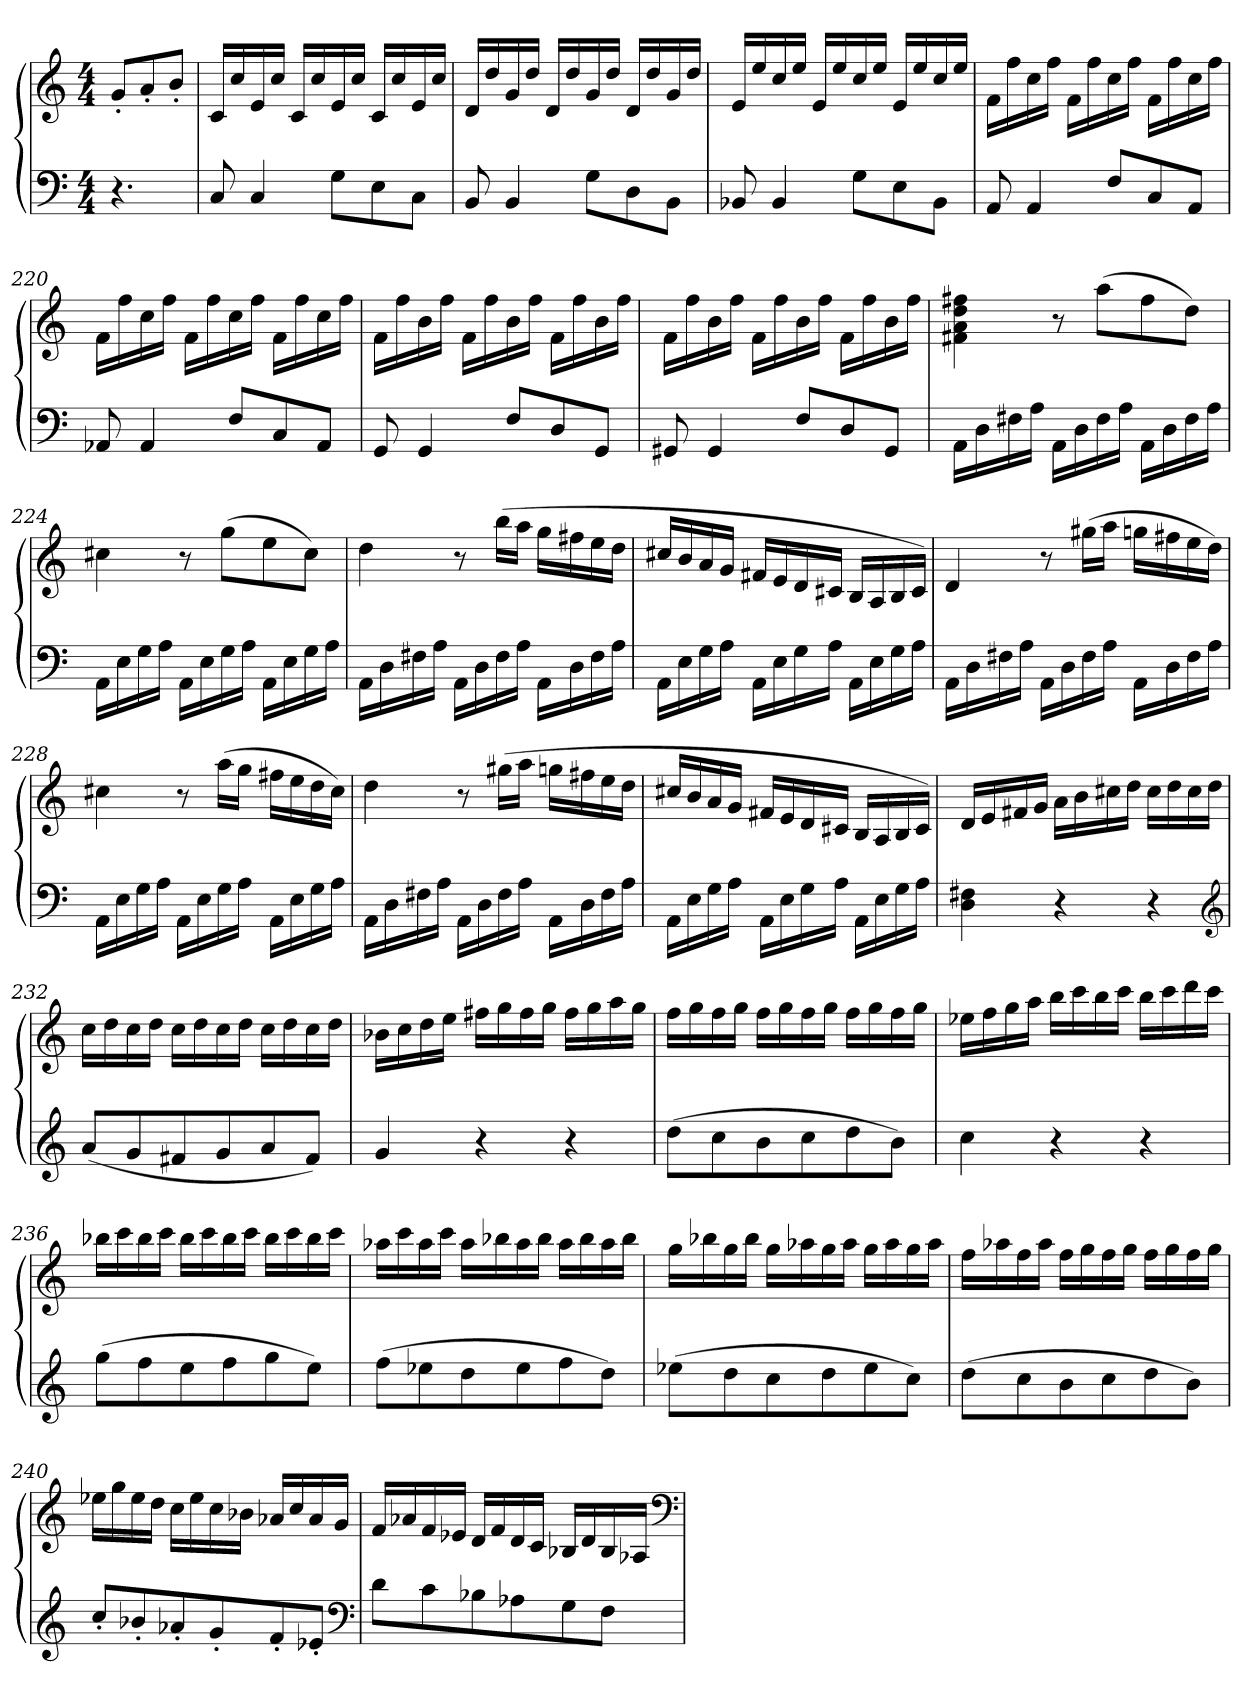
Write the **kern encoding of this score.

**kern	**kern
*part1	*part1
*staff2	*staff1
*clefF4	*clefG2
*k[]	*k[]
*C:	*C:
*M4/4	*M4/4
=	=
4.r	8g'L
.	8a'
.	8b'J
=216	=216
8C	16cLL
.	16cc
4C	16e
.	16ccJJ
.	16cLL
.	16cc
8GL	16e
.	16ccJJ
8E	16cLL
.	16cc
8CJ	16e
.	16ccJJ
=217	=217
8BB	16dLL
.	16dd
4BB	16g
.	16ddJJ
.	16dLL
.	16dd
8GL	16g
.	16ddJJ
8D	16dLL
.	16dd
8BBJ	16g
.	16ddJJ
=218	=218
8BB-X	16eLL
.	16ee
4BB-	16cc
.	16eeJJ
.	16eLL
.	16ee
8GL	16cc
.	16eeJJ
8E	16eLL
.	16ee
8BB-J	16cc
.	16eeJJ
=219	=219
8AA	16fLL
.	16ff
4AA	16cc
.	16ffJJ
.	16fLL
.	16ff
8FL	16cc
.	16ffJJ
8C	16fLL
.	16ff
8AAJ	16cc
.	16ffJJ
=220	=220
8AA-X	16fLL
.	16ff
4AA-	16cc
.	16ffJJ
.	16fLL
.	16ff
8FL	16cc
.	16ffJJ
8C	16fLL
.	16ff
8AA-J	16cc
.	16ffJJ
=221	=221
8GG	16fLL
.	16ff
4GG	16b
.	16ffJJ
.	16fLL
.	16ff
8FL	16b
.	16ffJJ
8D	16fLL
.	16ff
8GGJ	16b
.	16ffJJ
=222	=222
8GG#X	16fLL
.	16ff
4GG#	16b
.	16ffJJ
.	16fLL
.	16ff
8FL	16b
.	16ffJJ
8D	16fLL
.	16ff
8GG#J	16b
.	16ffJJ
=223	=223
16AALL	4f#X 4a 4dd 4ff#X
16D	.
16F#X	.
16AJJ	.
16AALL	8r
16D	.
16F#	(8aaL
16AJJ	.
16AALL	8ff#
16D	.
16F#	8ddJ)
16AJJ	.
=224	=224
16AALL	4cc#X
16E	.
16G	.
16AJJ	.
16AALL	8r
16E	.
16G	(8ggL
16AJJ	.
16AALL	8ee
16E	.
16G	8cc#J)
16AJJ	.
=225	=225
16AALL	4dd
16D	.
16F#X	.
16AJJ	.
16AALL	8r
16D	.
16F#	(16bbLL
16AJJ	16aaJJ
16AALL	16ggLL
16D	16ff#X
16F#	16ee
16AJJ	16ddJJ
=226	=226
16AALL	16cc#XLL
16E	16b
16G	16a
16AJJ	16gJJ
16AALL	16f#XLL
16E	16e
16G	16d
16AJJ	16c#XJJ
16AALL	16BLL
16E	16A
16G	16B
16AJJ	16c#JJ)
=227	=227
16AALL	4d
16D	.
16F#X	.
16AJJ	.
16AALL	8r
16D	.
16F#	(16gg#XLL
16AJJ	16aaJJ
16AALL	16ggnLL
16D	16ff#X
16F#	16ee
16AJJ	16ddJJ)
=228	=228
16AALL	4cc#X
16E	.
16G	.
16AJJ	.
16AALL	8r
16E	.
16G	(16aaLL
16AJJ	16ggJJ
16AALL	16ff#XLL
16E	16ee
16G	16dd
16AJJ	16cc#JJ)
=229	=229
16AALL	4dd
16D	.
16F#X	.
16AJJ	.
16AALL	8r
16D	.
16F#	(16gg#XLL
16AJJ	16aaJJ
16AALL	16ggnLL
16D	16ff#X
16F#	16ee
16AJJ	16ddJJ
=230	=230
16AALL	16cc#XLL
16E	16b
16G	16a
16AJJ	16gJJ
16AALL	16f#XLL
16E	16e
16G	16d
16AJJ	16c#XJJ
16AALL	16BLL
16E	16A
16G	16B
16AJJ	16c#JJ)
=231	=231
4D 4F#X	16dLL
.	16e
.	16f#X
.	16gJJ
4r	16aLL
.	16b
.	16cc#X
.	16ddJJ
4r	16cc#LL
.	16dd
.	16cc#
.	16ddJJ
*clefG2	*
=232	=232
(8aL	16ccLL
.	16dd
8g	16cc
.	16ddJJ
8f#X	16ccLL
.	16dd
8g	16cc
.	16ddJJ
8a	16ccLL
.	16dd
8f#J)	16cc
.	16ddJJ
=233	=233
4g	16b-XLL
.	16cc
.	16dd
.	16eeJJ
4r	16ff#XLL
.	16gg
.	16ff#
.	16ggJJ
4r	16ff#LL
.	16gg
.	16aa
.	16ggJJ
=234	=234
(8ddL	16ffLL
.	16gg
8cc	16ff
.	16ggJJ
8b	16ffLL
.	16gg
8cc	16ff
.	16ggJJ
8dd	16ffLL
.	16gg
8bJ)	16ff
.	16ggJJ
=235	=235
4cc	16ee-XLL
.	16ff
.	16gg
.	16aaJJ
4r	16bbLL
.	16ccc
.	16bb
.	16cccJJ
4r	16bbLL
.	16ccc
.	16ddd
.	16cccJJ
=236	=236
(8ggL	16bb-XLL
.	16ccc
8ff	16bb-
.	16cccJJ
8ee	16bb-LL
.	16ccc
8ff	16bb-
.	16cccJJ
8gg	16bb-LL
.	16ccc
8eeJ)	16bb-
.	16cccJJ
=237	=237
(8ffL	16aa-XLL
.	16ccc
8ee-X	16aa-
.	16cccJJ
8dd	16aa-LL
.	16bb-X
8ee-	16aa-
.	16bb-JJ
8ff	16aa-LL
.	16bb-
8ddJ)	16aa-
.	16bb-JJ
=238	=238
(8ee-XL	16ggLL
.	16bb-X
8dd	16gg
.	16bb-JJ
8cc	16ggLL
.	16aa-X
8dd	16gg
.	16aa-JJ
8ee-	16ggLL
.	16aa-
8ccJ)	16gg
.	16aa-JJ
=239	=239
(8ddL	16ffLL
.	16aa-X
8cc	16ff
.	16aa-JJ
8b	16ffLL
.	16gg
8cc	16ff
.	16ggJJ
8dd	16ffLL
.	16gg
8bJ)	16ff
.	16ggJJ
=240	=240
8cc'L	16ee-XLL
.	16gg
8b-X'	16ee-
.	16ddJJ
8a-X'	16ccLL
.	16ee-
8g'	16cc
.	16b-XJJ
8f'	16a-XLL
.	16cc
8e-X'J	16a-
.	16gJJ
*clefF4	*
=241	=241
8dL	16fLL
.	16a-X
8c	16f
.	16e-XJJ
8B-X	16dLL
.	16f
8A-X	16d
.	16cJJ
8G	16B-XLL
.	16d
8FJ	16B-
.	16A-XJJ
*	*clefF4
=	=
*-	*-
